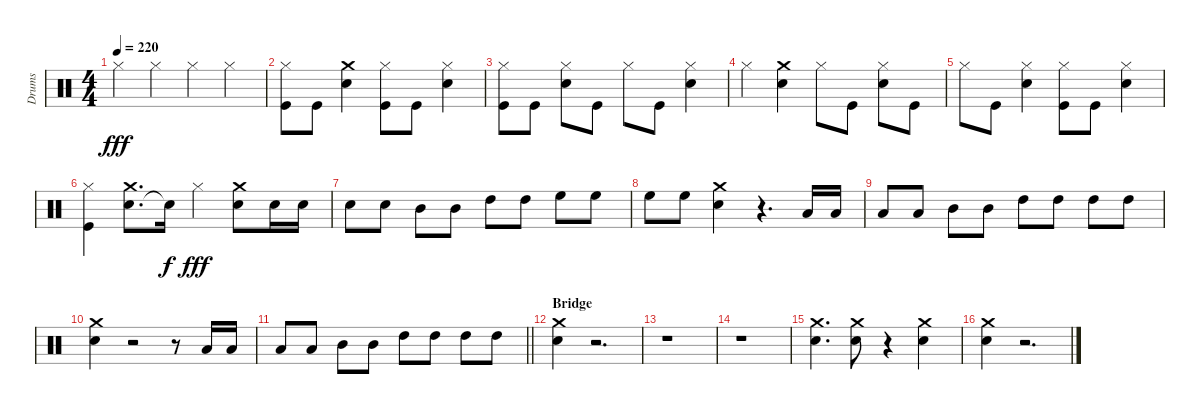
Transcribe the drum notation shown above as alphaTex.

\track ("Drums" "Drums") {instrument percussion}
\staff {score}
\articulation defaults
\ts (4 4)
\tempo 220
\clef neutral
\ks c "Hi-Hat (closed)".4{dy fff} "Hi-Hat (closed)".4 "Hi-Hat (closed)".4 "Hi-Hat (closed)".4
|
("Kick (hit)" "Hi-Hat (closed)").8 "Kick (hit)".8 ("Snare (hit) 2" "Crash medium (hit)").4 ("Kick (hit)" "Hi-Hat (closed)").8 "Kick (hit)".8 ("Hi-Hat (closed)" "Snare (hit) 2").4 |
("Kick (hit)" "Hi-Hat (closed)").8 "Kick (hit)".8 ("Snare (hit) 2" "Hi-Hat (closed)").8 "Kick (hit)".8 "Hi-Hat (closed)".8 "Kick (hit)".8 ("Snare (hit) 2" "Hi-Hat (closed)").4 |
"Hi-Hat (closed)".4 ("Crash medium (hit)" "Snare (hit) 2").4 "Hi-Hat (closed)".8 "Kick (hit)".8 ("Snare (hit) 2" "Hi-Hat (closed)").8 "Kick (hit)".8 |
"Hi-Hat (closed)".8 "Kick (hit)".8 ("Snare (hit) 2" "Hi-Hat (closed)").4 ("Kick (hit)" "Hi-Hat (closed)").8 "Kick (hit)".8 ("Snare (hit) 2" "Hi-Hat (closed)").4 |
("Kick (hit)" "Hi-Hat (closed)").4 ("Snare (hit) 2" "Crash medium (hit)").8{d} "Snare (hit)"{t}.16{dy f} "Hi-Hat (closed)".4{dy fff} ("Snare (hit) 2" "Crash medium (hit)").8 "Snare (hit) 2".16 "Snare (hit) 2".16 |
"Snare (hit) 2".8 "Snare (hit) 2".8 "Mid Tom (hit)".8 "Mid Tom (hit)".8 "High Tom (hit)".8 "High Tom (hit)".8 "High Floor Tom (hit)".8 "High Floor Tom (hit)".8 |
"High Floor Tom (hit)".8 "High Floor Tom (hit)".8 ("Snare (hit) 2" "Crash medium (hit)").4 r.4{d} "Low Tom (hit)".16 "Low Tom (hit)".16 |
"Low Tom (hit)".8 "Low Tom (hit)".8 "Mid Tom (hit)".8 "Mid Tom (hit)".8 "High Tom (hit)".8 "High Tom (hit)".8 "High Tom (hit)".8 "High Tom (hit)".8 |
("Snare (hit) 2" "Crash medium (hit)").4 r.2 r.8 "Low Tom (hit)".16 "Low Tom (hit)".16 |
\barLineRight lightlight "Low Tom (hit)".8 "Low Tom (hit)".8 "Mid Tom (hit)".8 "Mid Tom (hit)".8 "High Tom (hit)".8 "High Tom (hit)".8 "High Tom (hit)".8 "High Tom (hit)".8
|
\section ("" "Bridge")
("Snare (hit) 2" "Crash medium (hit)").4 r.2{d} |
r.1 |
r.1 |
("Snare (hit) 2" "Crash medium (hit)").4{d} ("Snare (hit) 2" "Crash medium (hit)").8 r.4 ("Crash medium (hit)" "Snare (hit) 2").4 |
("Snare (hit) 2" "Crash medium (hit)").4 r.2{d}
